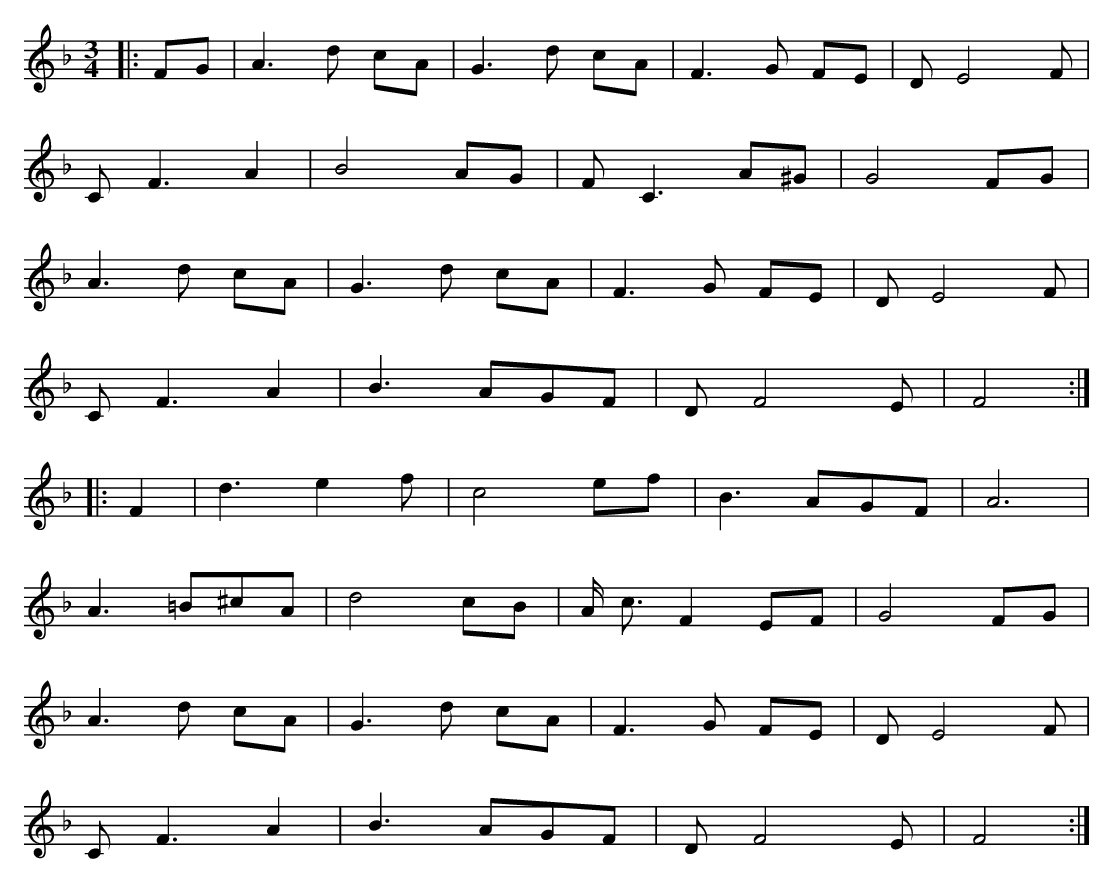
X:1
M:3/4
K:F
|:FG|A3 d cA|G3 d cA|F3 G FE|D E4 F|
C F3 A2|B4 AG|F C3 A^G|G4 FG|
A3 d cA|G3 d cA|F3 G FE|D E4 F|
C F3 A2|B3 AGF|D F4 E|F4:|
|:F2|d3 e2f|c4 ef|B3 AGF|A6|
A3 =B^cA|d4 cB|A/ c3/2 F2 EF|G4 FG|
A3 d cA|G3 d cA|F3 G FE|D E4 F|
C F3 A2|B3 AGF|D F4 E|F4:|
